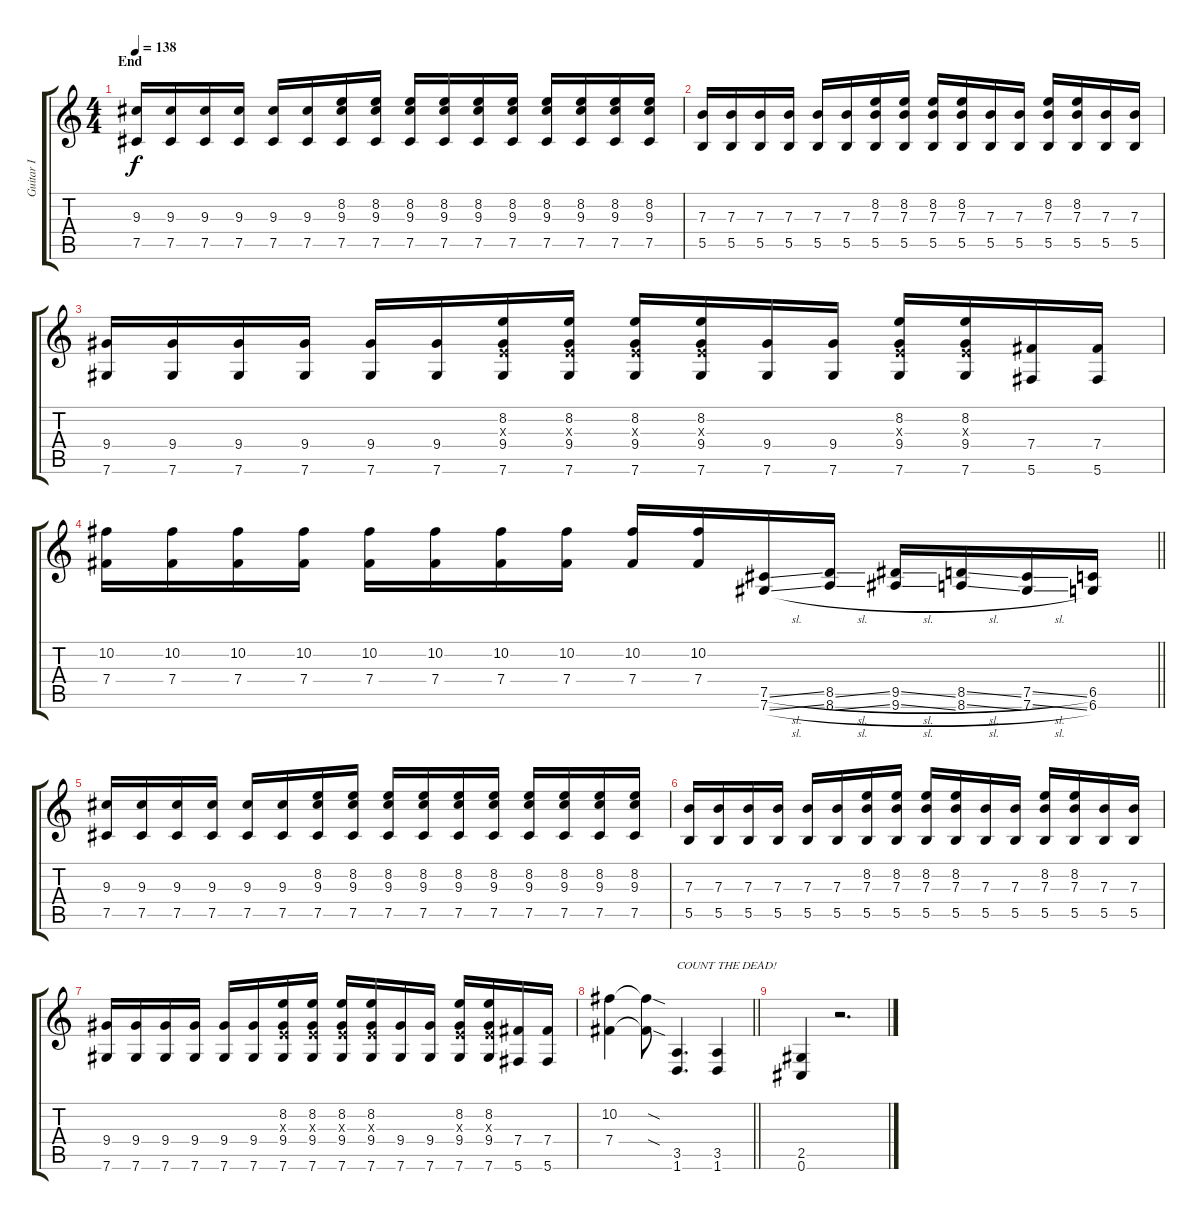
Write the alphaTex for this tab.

\track ("Guitar I" "Guitar I") {instrument distortionguitar}
\staff {score tabs}
\tuning (Db4 Ab3 E3 B2 Gb2 Db2) {hide}
\ts (4 4)
\section ("" "End")
\tempo 138
\clef g2
\ks c
(9.3 7.5).16{dy f} (9.3 7.5).16 (9.3 7.5).16 (9.3 7.5).16 (9.3 7.5).16 (9.3 7.5).16 (8.2 9.3 7.5).16 (8.2 9.3 7.5).16 (8.2 9.3 7.5).16 (8.2 9.3 7.5).16 (8.2 9.3 7.5).16 (8.2 9.3 7.5).16 (8.2 9.3 7.5).16 (8.2 9.3 7.5).16 (8.2 9.3 7.5).16 (8.2 9.3 7.5).16 |
(7.3 5.5).16 (7.3 5.5).16 (7.3 5.5).16 (7.3 5.5).16 (7.3 5.5).16 (7.3 5.5).16 (8.2 7.3 5.5).16 (8.2 7.3 5.5).16 (8.2 7.3 5.5).16 (8.2 7.3 5.5).16 (7.3 5.5).16 (7.3 5.5).16 (8.2 7.3 5.5).16 (8.2 7.3 5.5).16 (7.3 5.5).16 (7.3 5.5).16 |
(9.4 7.6).16 (9.4 7.6).16 (9.4 7.6).16 (9.4 7.6).16 (9.4 7.6).16 (9.4 7.6).16 (8.2 0.3{x} 9.4 7.6).16 (8.2 0.3{x} 9.4 7.6).16 (8.2 0.3{x} 9.4 7.6).16 (8.2 0.3{x} 9.4 7.6).16 (9.4 7.6).16 (9.4 7.6).16 (8.2 0.3{x} 9.4 7.6).16 (8.2 0.3{x} 9.4 7.6).16 (7.4 5.6).16 (7.4 5.6).16 |
\barLineRight lightlight
(10.2 7.4).16 (10.2 7.4).16 (10.2 7.4).16 (10.2 7.4).16 (10.2 7.4).16 (10.2 7.4).16 (10.2 7.4).16 (10.2 7.4).16 (10.2 7.4).16 (10.2 7.4).16 (7.5{sl} 7.6{sl}).16 (8.5{sl} 8.6{sl}).16 (9.5{sl} 9.6{sl}).16 (8.5{sl} 8.6{sl}).16 (7.5{sl} 7.6{sl}).16 (6.5 6.6).16 |
\section ("" "")
(9.3 7.5).16 (9.3 7.5).16 (9.3 7.5).16 (9.3 7.5).16 (9.3 7.5).16 (9.3 7.5).16 (8.2 9.3 7.5).16 (8.2 9.3 7.5).16 (8.2 9.3 7.5).16 (8.2 9.3 7.5).16 (8.2 9.3 7.5).16 (8.2 9.3 7.5).16 (8.2 9.3 7.5).16 (8.2 9.3 7.5).16 (8.2 9.3 7.5).16 (8.2 9.3 7.5).16 |
(7.3 5.5).16 (7.3 5.5).16 (7.3 5.5).16 (7.3 5.5).16 (7.3 5.5).16 (7.3 5.5).16 (8.2 7.3 5.5).16 (8.2 7.3 5.5).16 (8.2 7.3 5.5).16 (8.2 7.3 5.5).16 (7.3 5.5).16 (7.3 5.5).16 (8.2 7.3 5.5).16 (8.2 7.3 5.5).16 (7.3 5.5).16 (7.3 5.5).16 |
(9.4 7.6).16 (9.4 7.6).16 (9.4 7.6).16 (9.4 7.6).16 (9.4 7.6).16 (9.4 7.6).16 (8.2 0.3{x} 9.4 7.6).16 (8.2 0.3{x} 9.4 7.6).16 (8.2 0.3{x} 9.4 7.6).16 (8.2 0.3{x} 9.4 7.6).16 (9.4 7.6).16 (9.4 7.6).16 (8.2 0.3{x} 9.4 7.6).16 (8.2 0.3{x} 9.4 7.6).16 (7.4 5.6).16 (7.4 5.6).16 |
\barLineRight lightlight
(10.2 7.4).4 (10.2{sod t} 7.4{sod t}).8 (3.5 1.6).4{d txt "COUNT THE DEAD!"} (3.5 1.6).4 |
\section ("" "")
(2.5 0.6).4 r.2{d}
